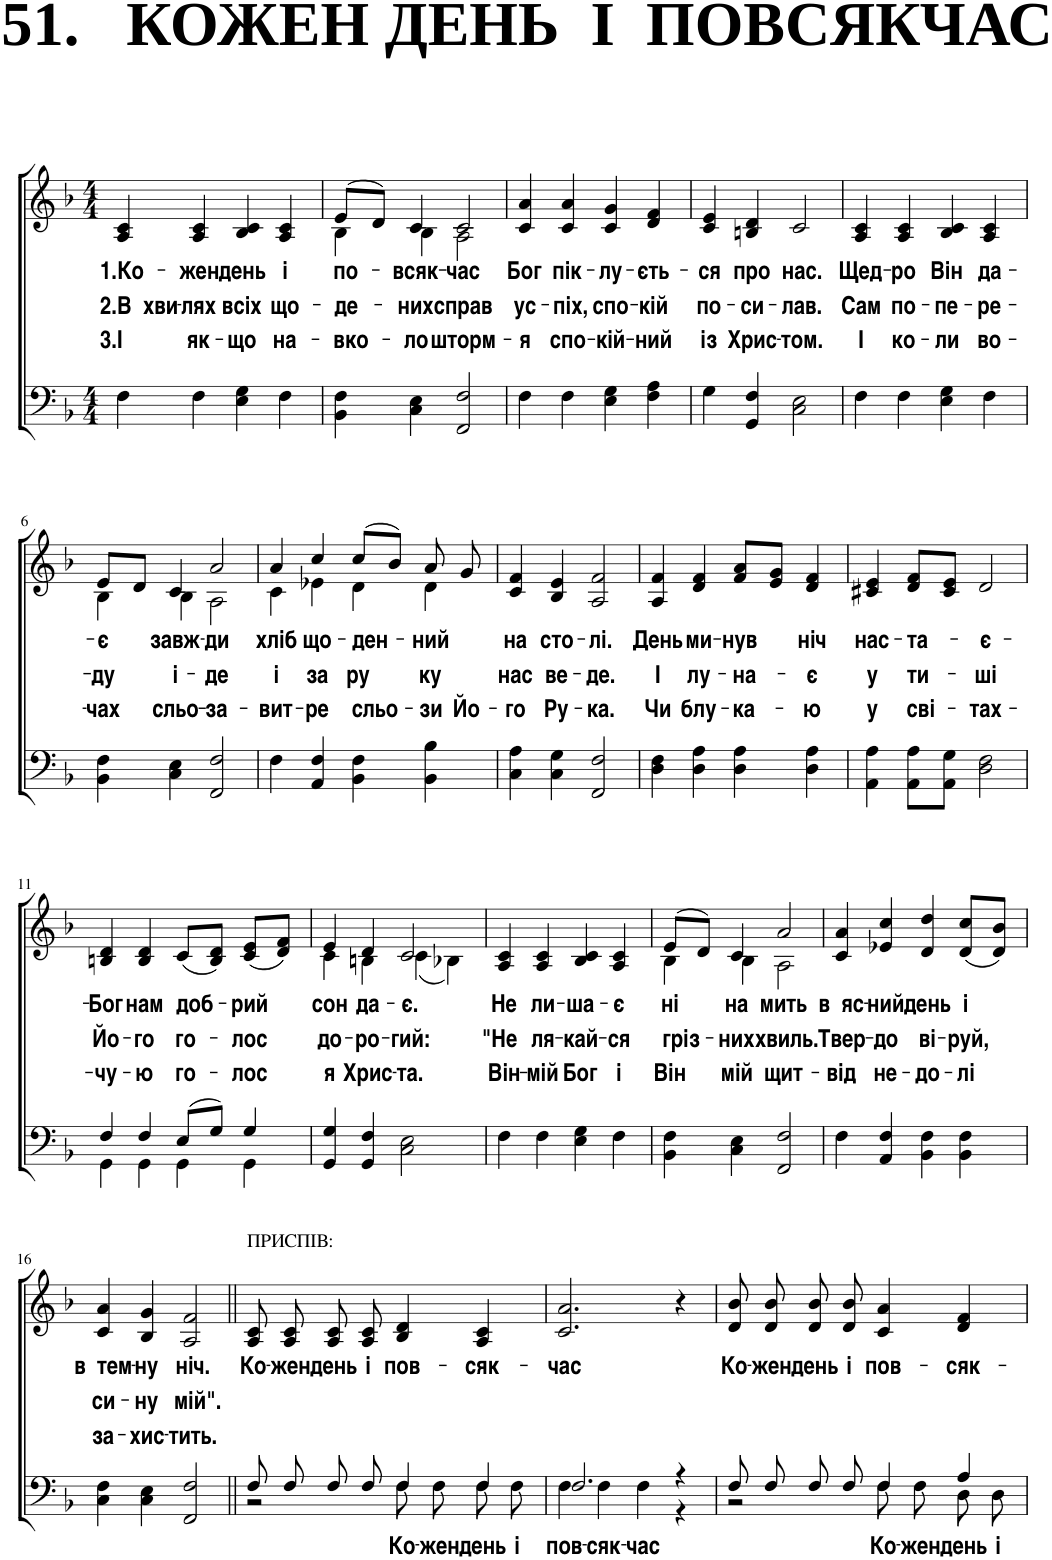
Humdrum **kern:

**kern	**text	**kern	**text	**text	**text
*part2	*part2	*part1	*part1	*part1	*part1
*staff2	*staff2	*staff1	*staff1	*staff1	*staff1
*I"Bass	*	*I"Soprano	*	*	*
*clefF4	*	*clefG2	*	*	*
*k[b-]	*	*k[b-]	*	*	*
*M4/4	*	*M4/4	*	*	*
=1	=1	=1	=1	=1	=1
!	!	!	!LO:LY:b	!LO:LY:b	!LO:LY:b
4F\	.	4A/ 4c/	1.Ко-	2.В хви-	3.І
!	!	!	!LO:LY:b	!LO:LY:b	!LO:LY:b
4F\	.	4A/ 4c/	-жен	-лях	як-
!	!	!	!LO:LY:b	!LO:LY:b	!LO:LY:b
4E\ 4G\	.	4B-/ 4c/	день	всіх	-що
!	!	!	!LO:LY:b	!LO:LY:b	!LO:LY:b
4F\	.	4A/ 4c/	і	що-	на-
=2	=2	=2	=2	=2	=2
!	!	!	!LO:LY:b	!LO:LY:b	!LO:LY:b
*	*	*^	*	*	*
4BB-\ 4F\	.	(8e/L	4B-\	по-	-де-	-вко-
.	.	8d/J)	.	.	.	.
!	!	!	!	!LO:LY:b	!LO:LY:b	!LO:LY:b
4C\ 4E\	.	4c/	4B-\	-всяк-	-них	-ло
!	!	!	!	!LO:LY:b	!LO:LY:b	!LO:LY:b
2FF/ 2F/	.	2c/	2A\	-час	справ	шторм-
=3	=3	=3	=3	=3	=3	=3
!	!	!	!	!LO:LY:b	!LO:LY:b	!LO:LY:b
*	*	*v	*v	*	*	*
4F\	.	4c/ 4a/	Бог	ус-	-я
!	!	!	!LO:LY:b	!LO:LY:b	!LO:LY:b
4F\	.	4c/ 4a/	пік-	-піх,	спо-
!	!	!	!LO:LY:b	!LO:LY:b	!LO:LY:b
4E\ 4G\	.	4c/ 4g/	-лу-	спо-	-кій-
!	!	!	!LO:LY:b	!LO:LY:b	!LO:LY:b
4F\ 4A\	.	4d/ 4f/	-єть-	-кій	-ний
=4	=4	=4	=4	=4	=4
!	!	!	!LO:LY:b	!LO:LY:b	!LO:LY:b
4G\	.	4c/ 4e/	-ся	по-	із
!	!	!	!LO:LY:b	!LO:LY:b	!LO:LY:b
4GG/ 4F/	.	4Bn/ 4d/	про	-си-	Хрис-
!	!	!	!LO:LY:b	!LO:LY:b	!LO:LY:b
2C\ 2E\	.	2c/	нас.	-лав.	-том.
=5	=5	=5	=5	=5	=5
!	!	!	!LO:LY:b	!LO:LY:b	!LO:LY:b
4F\	.	4A/ 4c/	Щед-	Сам	І
!	!	!	!LO:LY:b	!LO:LY:b	!LO:LY:b
4F\	.	4A/ 4c/	-ро	по-	ко-
!	!	!	!LO:LY:b	!LO:LY:b	!LO:LY:b
4E\ 4G\	.	4B-/ 4c/	Він	-пе-	-ли
!	!	!	!LO:LY:b	!LO:LY:b	!LO:LY:b
4F\	.	4A/ 4c/	да-	-ре-	во-
!!LO:LB:g=z
=6	=6	=6	=6	=6	=6
!	!	!	!LO:LY:b	!LO:LY:b	!LO:LY:b
*	*	*^	*	*	*
4BB-\ 4F\	.	8e/L	4B-\	-є	-ду	-чах
.	.	8d/J	.	.	.	.
!	!	!	!	!LO:LY:b	!LO:LY:b	!LO:LY:b
4C\ 4E\	.	4c/	4B-\	завж-	і-	сльо-
!	!	!	!	!LO:LY:b	!LO:LY:b	!LO:LY:b
2FF/ 2F/	.	2a/	2A\	-ди	-де	-за-
=7	=7	=7	=7	=7	=7	=7
!	!	!	!	!LO:LY:b	!LO:LY:b	!LO:LY:b
4F\	.	4a/	4c\	хліб	і	-вит-
!	!	!	!	!LO:LY:b	!LO:LY:b	!LO:LY:b
4AA/ 4F/	.	4cc/	4e-X\	що-	за	-ре
!	!	!	!	!LO:LY:b	!LO:LY:b	!LO:LY:b
4BB-\ 4F\	.	(8cc/L	4d\	-ден-	ру	сльо-
.	.	8b-/J)	.	.	.	.
!	!	!	!	!LO:LY:b	!LO:LY:b	!LO:LY:b
4BB-\ 4B-\	.	8a/	4d\	-ний	ку	-зи
!	!	!	!	!	!	!LO:LY:b
.	.	8g/	.	.	.	Йо-
*	*	*v	*v	*	*	*
=8	=8	=8	=8	=8	=8
!	!	!	!LO:LY:b	!LO:LY:b	!LO:LY:b
4C\ 4A\	.	4c/ 4f/	на	нас	-го
!	!	!	!LO:LY:b	!LO:LY:b	!LO:LY:b
4C\ 4G\	.	4B-/ 4e/	сто-	ве-	Ру-
!	!	!	!LO:LY:b	!LO:LY:b	!LO:LY:b
2FF/ 2F/	.	2A/ 2f/	-лі.	-де.	-ка.
=9	=9	=9	=9	=9	=9
!	!	!	!LO:LY:b	!LO:LY:b	!LO:LY:b
4D\ 4F\	.	4A/ 4f/	День	І	Чи
!	!	!	!LO:LY:b	!LO:LY:b	!LO:LY:b
4D\ 4A\	.	4d/ 4f/	ми-	лу-	блу-
!	!	!	!LO:LY:b	!LO:LY:b	!LO:LY:b
4D\ 4A\	.	8f/ 8a/L	-нув	-на-	-ка-
.	.	8e/ 8g/J	.	.	.
!	!	!	!LO:LY:b	!LO:LY:b	!LO:LY:b
4D\ 4A\	.	4d/ 4f/	ніч	-є	-ю
=10	=10	=10	=10	=10	=10
!	!	!	!LO:LY:b	!LO:LY:b	!LO:LY:b
4AA\ 4A\	.	4c#X/ 4e/	нас-	у	у
!	!	!	!LO:LY:b	!LO:LY:b	!LO:LY:b
8AA\ 8A\L	.	8d/ 8f/L	-та-	ти-	сві-
8AA\ 8G\J	.	8c#/ 8e/J	.	.	.
!	!	!	!LO:LY:b	!LO:LY:b	!LO:LY:b
2D\ 2F\	.	2d/	-є-	-ші	-тах-
!!LO:LB:g=z
=11	=11	=11	=11	=11	=11
*^	*	*	*	*	*
!	!	!	!	!LO:LY:b	!LO:LY:b	!LO:LY:b
4F/	4GG\	.	4Bn/ 4d/	-Бог	Йо-	-чу-
!	!	!	!	!LO:LY:b	!LO:LY:b	!LO:LY:b
4F/	4GG\	.	4B/ 4d/	нам	-го	-ю
!	!	!	!	!LO:LY:b	!LO:LY:b	!LO:LY:b
(8E/L	4GG\	.	(8c/L	доб-	го-	го-
8G/J)	.	.	8B/ 8d/J)	.	.	.
!	!	!	!	!LO:LY:b	!LO:LY:b	!LO:LY:b
4G/	4GG\	.	(8c/ 8e/L	-рий	-лос	-лос
.	.	.	8d/ 8f/J)	.	.	.
*v	*v	*	*	*	*	*
=12	=12	=12	=12	=12	=12
!	!	!	!LO:LY:b	!LO:LY:b	!LO:LY:b
*	*	*^	*	*	*
4GG/ 4G/	.	4e/	4c\	сон	до-	я
!	!	!	!	!LO:LY:b	!LO:LY:b	!LO:LY:b
4GG/ 4F/	.	4d/	4Bn\	да-	-ро-	Хрис-
!	!	!	!	!LO:LY:b	!LO:LY:b	!LO:LY:b
2C\ 2E\	.	2c/	(4c\	-є.	-гий:	-та.
.	.	.	4B-X\)	.	.	.
=13	=13	=13	=13	=13	=13	=13
!	!	!	!	!LO:LY:b	!LO:LY:b	!LO:LY:b
*	*	*v	*v	*	*	*
4F\	.	4A/ 4c/	Не	"Не	Він-
!	!	!	!LO:LY:b	!LO:LY:b	!LO:LY:b
4F\	.	4A/ 4c/	ли-	ля-	-мій
!	!	!	!LO:LY:b	!LO:LY:b	!LO:LY:b
4E\ 4G\	.	4B-/ 4c/	-ша-	-кай-	Бог
!	!	!	!LO:LY:b	!LO:LY:b	!LO:LY:b
4F\	.	4A/ 4c/	-є	-ся	і
=14	=14	=14	=14	=14	=14
!	!	!	!LO:LY:b	!LO:LY:b	!LO:LY:b
*	*	*^	*	*	*
4BB-\ 4F\	.	(8e/L	4B-\	ні	гріз-	Він
.	.	8d/J)	.	.	.	.
!	!	!	!	!LO:LY:b	!LO:LY:b	!LO:LY:b
4C\ 4E\	.	4c/	4B-\	на	-них	мій
!	!	!	!	!LO:LY:b	!LO:LY:b	!LO:LY:b
2FF/ 2F/	.	2a/	2A\	мить	хвиль.	щит-
=15	=15	=15	=15	=15	=15	=15
!	!	!	!	!LO:LY:b	!LO:LY:b	!LO:LY:b
*	*	*v	*v	*	*	*
4F\	.	4c/ 4a/	в яс-	Твер-	-від
!	!	!	!LO:LY:b	!LO:LY:b	!LO:LY:b
4AA/ 4F/	.	4e-X/ 4cc/	-ний	-до	не-
!	!	!	!LO:LY:b	!LO:LY:b	!LO:LY:b
4BB-\ 4F\	.	4d/ 4dd/	день	ві-	-до-
!	!	!	!LO:LY:b	!LO:LY:b	!LO:LY:b
4BB-\ 4F\	.	(8d/ 8cc/L	і	-руй,	-лі
.	.	8d/ 8b-/J)	.	.	.
!!LO:LB:g=z
=16	=16	=16	=16	=16	=16
!	!	!	!LO:LY:b	!LO:LY:b	!LO:LY:b
4C\ 4F\	.	4c/ 4a/	в тем-	си-	за-
!	!	!	!LO:LY:b	!LO:LY:b	!LO:LY:b
4C\ 4E\	.	4B-/ 4g/	-ну	-ну	-хис-
!	!	!	!LO:LY:b	!LO:LY:b	!LO:LY:b
2FF/ 2F/	.	2A/ 2f/	ніч.	мій".	-тить.
=17||	=17||	=17||	=17||	=17||	=17||
*^	*	*	*	*	*
!	!	!	!LO:TX:a:t=ПРИСПІВ&colon;	!	!	!
!	!	!	!	!LO:LY:b	!	!
8F/	2r	.	8A/ 8c/	Ко-	.	.
!	!	!	!	!LO:LY:b	!	!
8F/	.	.	8A/ 8c/	-жен	.	.
!	!	!	!	!LO:LY:b	!	!
8F/	.	.	8A/ 8c/	день	.	.
!	!	!	!	!LO:LY:b	!	!
8F/	.	.	8A/ 8c/	і	.	.
!	!	!LO:LY:b	!	!LO:LY:b	!	!
4F/	8F\	Ко-	4B-/ 4d/	пов-	.	.
!	!	!LO:LY:b	!	!	!	!
.	8F\	-жен	.	.	.	.
!	!	!LO:LY:b	!	!LO:LY:b	!	!
4F/	8F\	день	4A/ 4c/	-сяк-	.	.
!	!	!LO:LY:b	!	!	!	!
.	8F\	і	.	.	.	.
=18	=18	=18	=18	=18	=18	=18
!	!	!LO:LY:b	!	!LO:LY:b	!	!
2.F/	4F\	пов-	2.c/ 2.a/	-час	.	.
!	!	!LO:LY:b	!	!	!	!
.	4F\	-сяк-	.	.	.	.
!	!	!LO:LY:b	!	!	!	!
.	4F\	-час	.	.	.	.
4r	4r	.	4r	.	.	.
=19	=19	=19	=19	=19	=19	=19
!	!	!	!	!LO:LY:b	!	!
8F/	2r	.	8d/ 8b-/	Ко-	.	.
!	!	!	!	!LO:LY:b	!	!
8F/	.	.	8d/ 8b-/	-жен	.	.
!	!	!	!	!LO:LY:b	!	!
8F/	.	.	8d/ 8b-/	день	.	.
!	!	!	!	!LO:LY:b	!	!
8F/	.	.	8d/ 8b-/	і	.	.
!	!	!LO:LY:b	!	!LO:LY:b	!	!
4F/	8F\	Ко-	4c/ 4a/	пов-	.	.
!	!	!LO:LY:b	!	!	!	!
.	8F\	-жен	.	.	.	.
!	!	!LO:LY:b	!	!LO:LY:b	!	!
4A/	8D\	день	4d/ 4f/	-сяк-	.	.
!	!	!LO:LY:b	!	!	!	!
.	8D\	і	.	.	.	.
*v	*v	*	*	*	*	*
=	=	=	=	=	=
*-	*-	*-	*-	*-	*-
